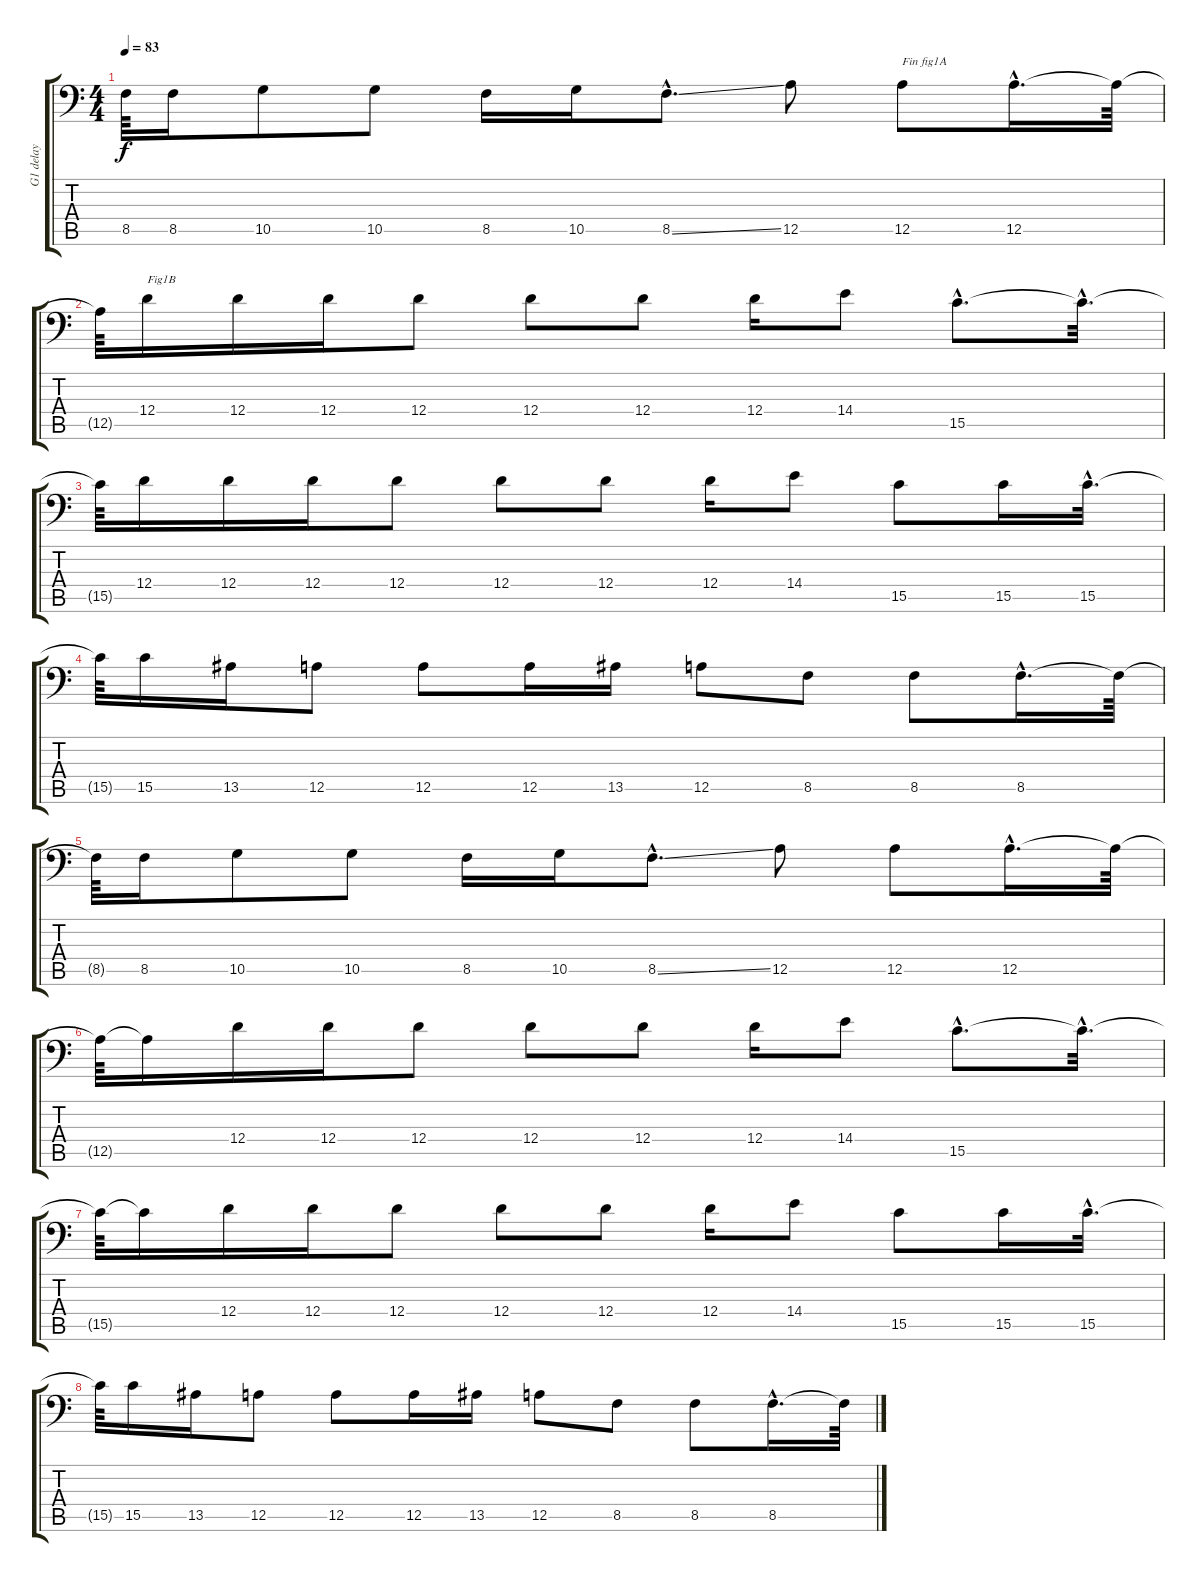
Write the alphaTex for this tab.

\track ("G1 delay" "G1 delay") {instrument electricguitarclean}
\staff {score tabs}
\tuning (E3 B2 G2 D2 A1 E1) {hide}
\ts (4 4)
\tempo 83
\clef f4
\ks c
8.5{t}.64{dy f} 8.5.16 10.5.8 10.5.8 8.5.16 10.5.16 8.5{ss hac}.8{d} 12.5.8 12.5.8{txt "Fin fig1A"} 12.5{hac}.16{d} 12.5{t}.64 |
12.5{t}.64 12.4.16{txt "Fig1B"} 12.4.16 12.4.16 12.4.8 12.4.8 12.4.8 12.4.16 14.4.8 15.5{hac}.8{d} 15.5{hac t}.32{d} |
15.5{t}.64 12.4.16 12.4.16 12.4.16 12.4.8 12.4.8 12.4.8 12.4.16 14.4.8 15.5.8 15.5.16 15.5{hac}.32{d} |
15.5{t}.64 15.5.16 13.5.16 12.5.8 12.5.8 12.5.16 13.5.16 12.5.8 8.5.8 8.5.8 8.5{hac}.16{d} 8.5{t}.64 |
8.5{t}.64 8.5.16 10.5.8 10.5.8 8.5.16 10.5.16 8.5{ss hac}.8{d} 12.5.8 12.5.8 12.5{hac}.16{d} 12.5{t}.64 |
12.5{t}.64 12.5{t}.16 12.4.16 12.4.16 12.4.8 12.4.8 12.4.8 12.4.16 14.4.8 15.5{hac}.8{d} 15.5{hac t}.32{d} |
15.5{t}.64 15.5{t}.16 12.4.16 12.4.16 12.4.8 12.4.8 12.4.8 12.4.16 14.4.8 15.5.8 15.5.16 15.5{hac}.32{d} |
15.5{t}.64 15.5.16 13.5.16 12.5.8 12.5.8 12.5.16 13.5.16 12.5.8 8.5.8 8.5.8 8.5{hac}.16{d} 8.5{t}.64
